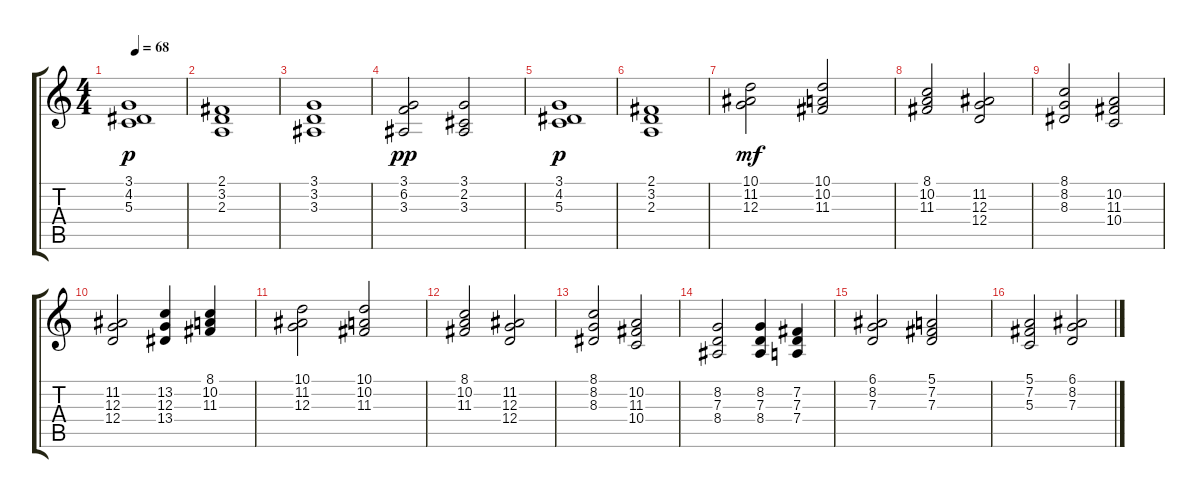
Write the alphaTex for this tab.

\track "" {instrument choiraahs}
\staff {score tabs}
\tuning (E4 B3 G3 D3 A2 E2) {hide}
\ts (4 4)
\tempo 68
\clef g2
\ks c
(3.1 4.2 5.3).1{dy p} |
(2.1 3.2 2.3).1 |
(3.1 3.2 3.3).1 |
(3.1 6.2 3.3).2{dy pp} (3.1 2.2 3.3).2 |
(3.1 4.2 5.3).1{dy p} |
(2.1 3.2 2.3).1 |
(10.1 11.2 12.3).2{dy mf} (10.1 10.2 11.3).2 |
(8.1 10.2 11.3).2 (11.2 12.3 12.4).2 |
(8.1 8.2 8.3).2 (10.2 11.3 10.4).2 |
(11.2 12.3 12.4).2 (13.2 12.3 13.4).4 (8.1 10.2 11.3).4 |
(10.1 11.2 12.3).2 (10.1 10.2 11.3).2 |
(8.1 10.2 11.3).2 (11.2 12.3 12.4).2 |
(8.1 8.2 8.3).2 (10.2 11.3 10.4).2 |
(8.2 7.3 8.4).2 (8.2 7.3 8.4).4 (7.2 7.3 7.4).4 |
(6.1 8.2 7.3).2 (5.1 7.2 7.3).2 |
(5.1 7.2 5.3).2 (6.1 8.2 7.3).2
